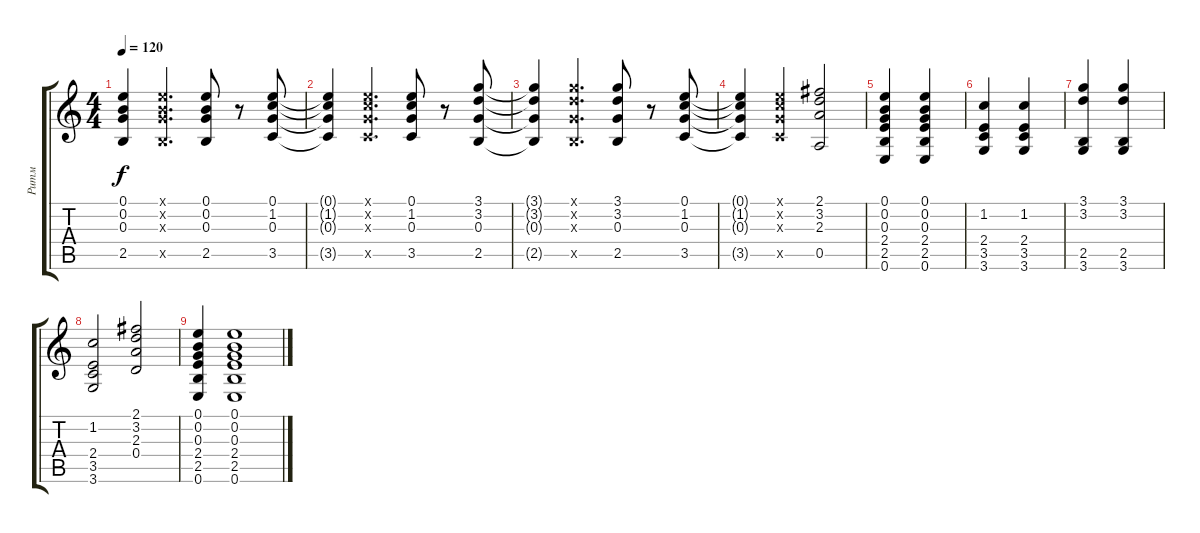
\track ("Ритм" "Ритм") {instrument acousticguitarnylon}
\staff {score tabs}
\tuning (E4 B3 G3 D3 A2 E2) {hide}
\ts (4 4)
\tempo 120
\clef g2
\ks c
(0.1 0.2 0.3 2.5).4{dy f} (0.1{x} 0.2{x} 0.3{x} 2.5{x}).4{d} (0.1 0.2 0.3 2.5).8 r.8 (0.1 1.2 0.3 3.5).8 |
(0.1{t} 1.2{t} 0.3{t} 3.5{t}).4 (0.1{x} 1.2{x} 0.3{x} 3.5{x}).4{d} (0.1 1.2 0.3 3.5).8 r.8 (3.1 3.2 0.3 2.5).8 |
(3.1{t} 3.2{t} 0.3{t} 2.5{t}).4 (3.1{x} 3.2{x} 0.3{x} 2.5{x}).4{d} (3.1 3.2 0.3 2.5).8 r.8 (0.1 1.2 0.3 3.5).8 |
(0.1{t} 1.2{t} 0.3{t} 3.5{t}).4 (0.1{x} 1.2{x} 0.3{x} 3.5{x}).4 (2.1 3.2 2.3 0.5).2 |
(0.1 0.2 0.3 2.4 2.5 0.6).4 (0.1 0.2 0.3 2.4 2.5 0.6).4 |
(1.2 2.4 3.5 3.6).4 (1.2 2.4 3.5 3.6).4 |
(3.1 3.2 2.5 3.6).4 (3.1 3.2 2.5 3.6).4 |
(1.2 2.4 3.5 3.6).2 (2.1 3.2 2.3 0.4).2 |
(0.1 0.2 0.3 2.4 2.5 0.6).4 (0.1 0.2 0.3 2.4 2.5 0.6).1
